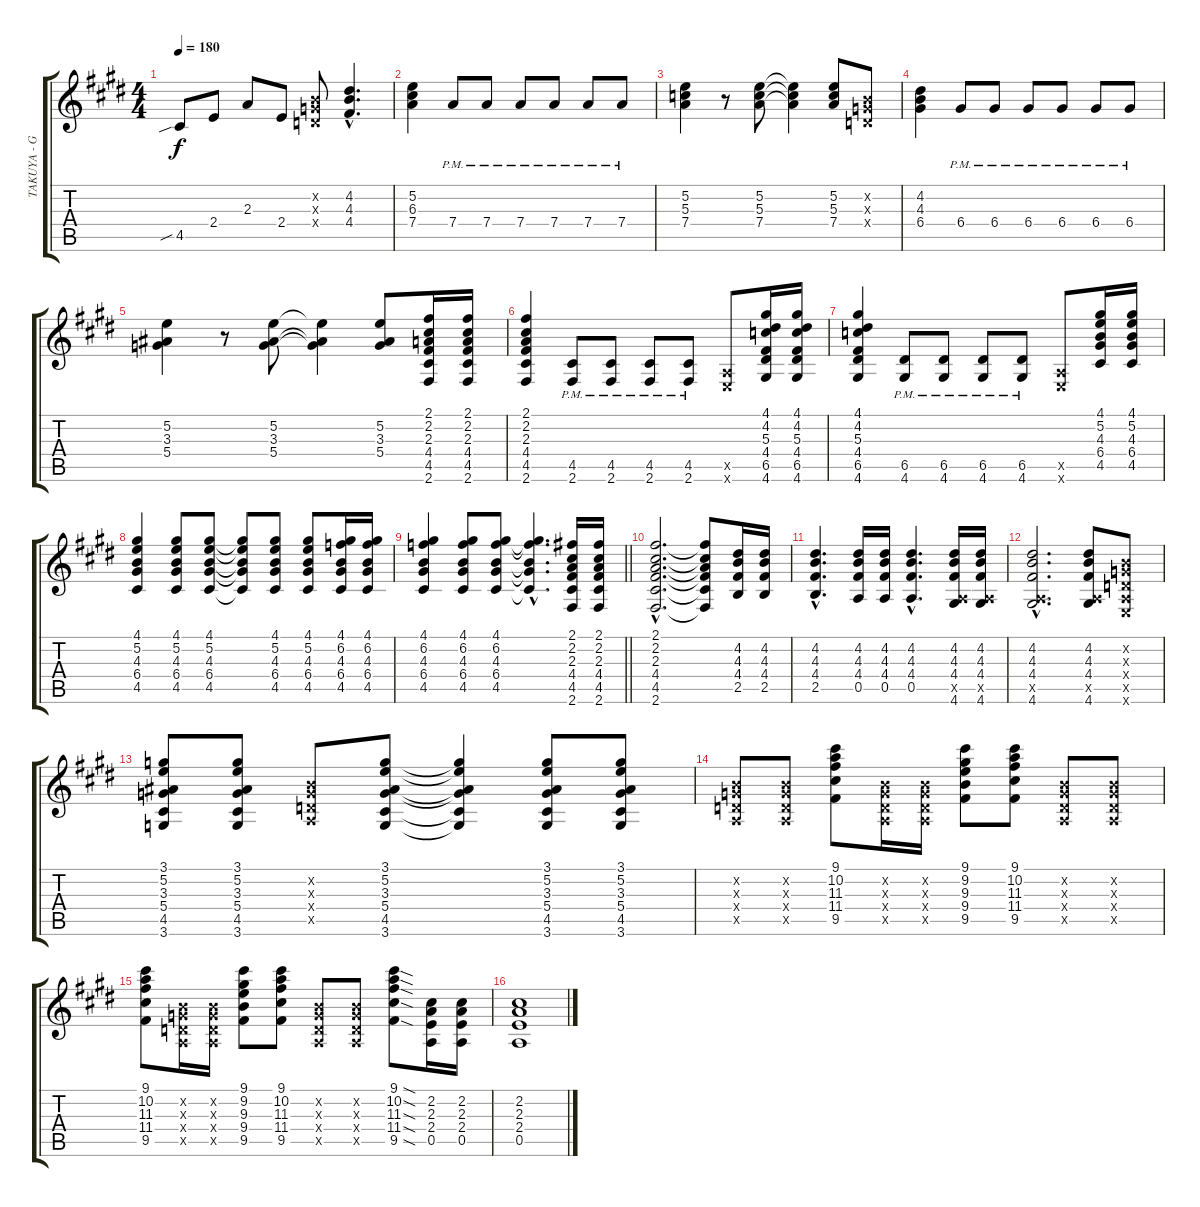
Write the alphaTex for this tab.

\track ("TAKUYA - Guitar 1" "TAKUYA - G") {instrument overdrivenguitar}
\staff {score tabs}
\tuning (E4 B3 G3 D3 A2 E2) {hide}
\ts (4 4)
\tempo 180
\clef g2
\ks e
4.5{sib}.8{dy f} 2.4.8 2.3.8 2.4.8 (0.2{x} 0.3{x} 0.4{x}).8 (4.2{hac} 4.3{hac} 4.4{hac}).4{d} |
(5.2 6.3 7.4).4 7.4{pm}.8 7.4{pm}.8 7.4{pm}.8 7.4{pm}.8 7.4{pm}.8 7.4{pm}.8 |
(5.2 5.3 7.4).4 r.8 (5.2 5.3 7.4).8 (5.2{t} 5.3{t} 7.4{t}).4 (5.2 5.3 7.4).8 (0.2{x} 0.3{x} 0.4{x}).8 |
(4.2 4.3 6.4).4 6.4{pm}.8 6.4{pm}.8 6.4{pm}.8 6.4{pm}.8 6.4{pm}.8 6.4{pm}.8 |
(5.2 3.3 5.4).4 r.8 (5.2 3.3 5.4).8 (5.2{t} 3.3{t} 5.4{t}).4 (5.2 3.3 5.4).8 (2.1 2.2 2.3 4.4 4.5 2.6).16 (2.1 2.2 2.3 4.4 4.5 2.6).16 |
(2.1 2.2 2.3 4.4 4.5 2.6).4 (4.5{pm} 2.6{pm}).8 (4.5{pm} 2.6{pm}).8 (4.5{pm} 2.6{pm}).8 (4.5{pm} 2.6{pm}).8 (0.5{x} 0.6{x}).8 (4.1 4.2 5.3 4.4 6.5 4.6).16 (4.1 4.2 5.3 4.4 6.5 4.6).16 |
(4.1 4.2 5.3 4.4 6.5 4.6).4 (6.5{pm} 4.6{pm}).8 (6.5{pm} 4.6{pm}).8 (6.5{pm} 4.6{pm}).8 (6.5{pm} 4.6{pm}).8 (0.5{x} 0.6{x}).8 (4.1 5.2 4.3 6.4 4.5).16 (4.1 5.2 4.3 6.4 4.5).16 |
(4.1 5.2 4.3 6.4 4.5).4 (4.1 5.2 4.3 6.4 4.5).8 (4.1 5.2 4.3 6.4 4.5).8 (4.1{t} 5.2{t} 4.3{t} 6.4{t} 4.5{t}).8 (4.1 5.2 4.3 6.4 4.5).8 (4.1 5.2 4.3 6.4 4.5).8 (4.1 6.2 4.3 6.4 4.5).16 (4.1 6.2 4.3 6.4 4.5).16 |
\barLineRight lightlight
(4.1 6.2 4.3 6.4 4.5).4 (4.1 6.2 4.3 6.4 4.5).8 (4.1 6.2 4.3 6.4 4.5).8 (4.1{hac t} 6.2{hac t} 4.3{hac t} 6.4{hac t} 4.5{hac t}).4{d} (2.1 2.2 2.3 4.4 4.5 2.6).16 (2.1 2.2 2.3 4.4 4.5 2.6).16 |
(2.1{hac} 2.2{hac} 2.3{hac} 4.4{hac} 4.5{hac} 2.6{hac}).2{d} (2.1{t} 2.2{t} 2.3{t} 4.4{t} 4.5{t} 2.6{t}).8 (4.2 4.3 4.4 2.5).16 (4.2 4.3 4.4 2.5).16 |
(4.2{hac} 4.3{hac} 4.4{hac} 2.5{hac}).4{d} (4.2 4.3 4.4 0.5).16 (4.2 4.3 4.4 0.5).16 (4.2{hac} 4.3{hac} 4.4{hac} 0.5{hac}).4{d} (4.2 4.3 4.4 0.5{x} 4.6).16 (4.2 4.3 4.4 0.5{x} 4.6).16 |
(4.2{hac} 4.3{hac} 4.4{hac} 0.5{hac x} 4.6{hac}).2{d} (4.2 4.3 4.4 0.5{x} 4.6).8 (0.2{x} 0.3{x} 0.4{x} 0.5{x} 0.6{x}).8 |
(3.1 5.2 3.3 5.4 4.5 3.6).8 (3.1 5.2 3.3 5.4 4.5 3.6).8 (0.2{x} 0.3{x} 0.4{x} 0.5{x}).8 (3.1 5.2 3.3 5.4 4.5 3.6).8 (3.1{t} 5.2{t} 3.3{t} 5.4{t} 4.5{t} 3.6{t}).4 (3.1 5.2 3.3 5.4 4.5 3.6).8 (3.1 5.2 3.3 5.4 4.5 3.6).8 |
(0.2{x} 0.3{x} 0.4{x} 0.5{x}).8 (0.2{x} 0.3{x} 0.4{x} 0.5{x}).8 (9.1 10.2 11.3 11.4 9.5).8 (0.2{x} 0.3{x} 0.4{x} 0.5{x}).16 (0.2{x} 0.3{x} 0.4{x} 0.5{x}).16 (9.1 9.2 9.3 9.4 9.5).8 (9.1 10.2 11.3 11.4 9.5).8 (0.2{x} 0.3{x} 0.4{x} 0.5{x}).8 (0.2{x} 0.3{x} 0.4{x} 0.5{x}).8 |
(9.1 10.2 11.3 11.4 9.5).8 (0.2{x} 0.3{x} 0.4{x} 0.5{x}).16 (0.2{x} 0.3{x} 0.4{x} 0.5{x}).16 (9.1 9.2 9.3 9.4 9.5).8 (9.1 10.2 11.3 11.4 9.5).8 (0.2{x} 0.3{x} 0.4{x} 0.5{x}).8 (0.2{x} 0.3{x} 0.4{x} 0.5{x}).8 (9.1{sod} 10.2{sod} 11.3{sod} 11.4{sod} 9.5{sod}).8 (2.2 2.3 2.4 0.5).16 (2.2 2.3 2.4 0.5).16 |
(2.2 2.3 2.4 0.5).1
